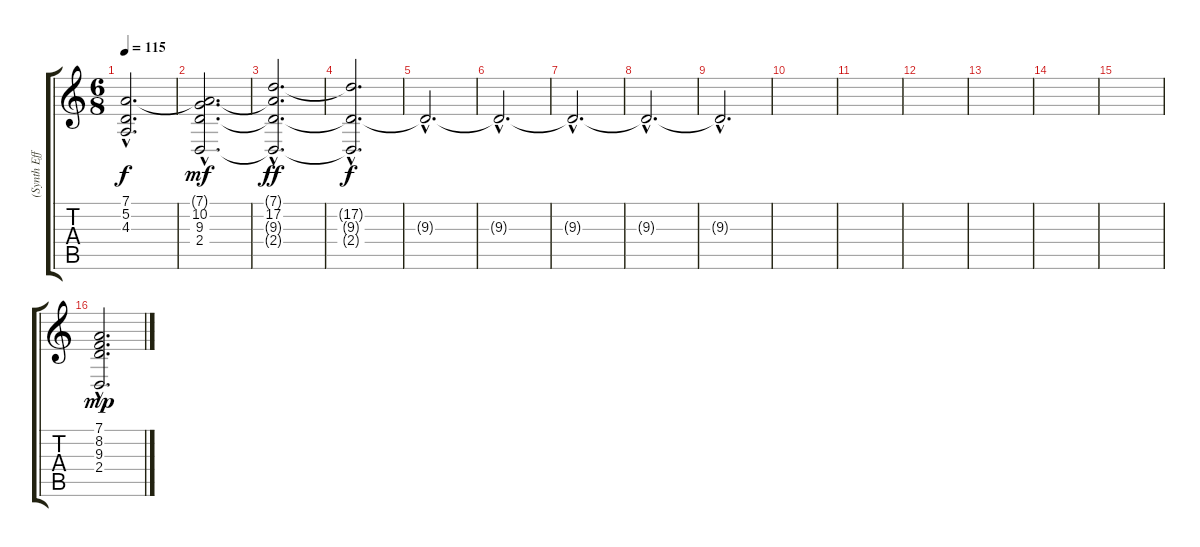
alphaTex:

\track ("(Synth Effects)" "(Synth Eff") {instrument ocarina}
\staff {score tabs}
\tuning (D4 A3 F3 C3 G2 C2) {hide}
\ts (6 8)
\tempo 115
\clef g2
\ks c
(7.1{hac t} 5.2{hac t} 4.3{hac t}).2{d dy f} |
(7.1{hac t} 10.2{hac} 9.3{hac} 2.4{hac}).2{d dy mf} |
(7.1{hac t} 17.2{hac} 9.3{hac t} 2.4{hac t}).2{d dy ff} |
(17.2{hac t} 9.3{hac t} 2.4{hac t}).2{d dy f} |
9.3{hac t}.2{d} |
9.3{hac t}.2{d volume 0} |
9.3{hac t}.2{d} |
9.3{hac t}.2{d} |
9.3{hac t}.2{d} |
|
|
|
|
|
|
(7.1{hac} 8.2{hac} 9.3{hac} 2.4{hac}).2{d dy mp volume 2}
